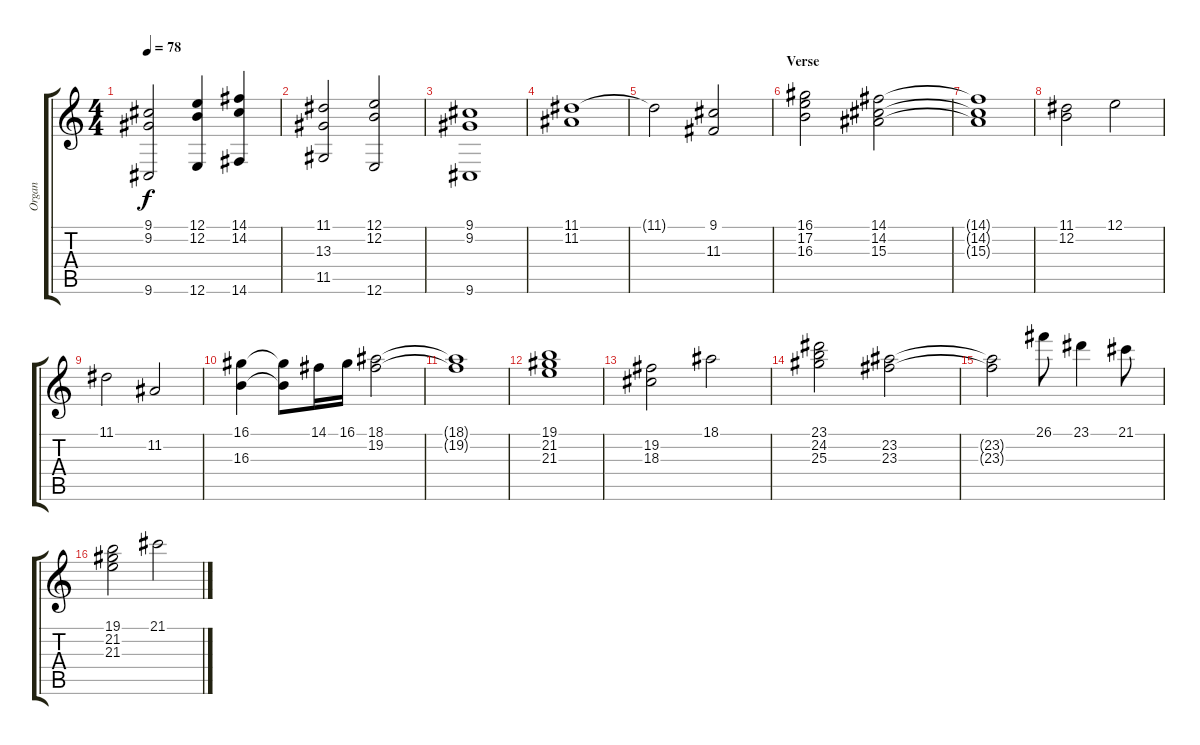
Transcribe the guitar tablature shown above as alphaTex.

\track ("Organ" "Organ") {instrument rockorgan}
\staff {score tabs}
\tuning (E4 B3 G3 D3 A2 E2) {hide}
\ts (4 4)
\tempo 78
\clef g2
\ks c
(9.1 9.2 9.6).2{dy f} (12.1 12.2 12.6).4 (14.1 14.2 14.6).4 |
(11.1 13.3 11.5).2 (12.1 12.2 12.6).2 |
(9.1 9.2 9.6).1 |
(11.1 11.2).1 |
11.1{t}.2 (9.1 11.3).2 |
\section ("" "Verse")
(16.1 17.2 16.3).2 (14.1 14.2 15.3).2 |
(14.1{t} 14.2{t} 15.3{t}).1 |
(11.1 12.2).2 12.1.2 |
11.1.2 11.2.2 |
(16.1 16.3).4 (16.1{t} 16.3{t}).8 14.1.16 16.1.16 (18.1 19.2).2 |
(18.1{t} 19.2{t}).1 |
(19.1 21.2 21.3).1 |
(19.2 18.3).2 18.1.2 |
(23.1 24.2 25.3).2 (23.2 23.3).2 |
(23.2{t} 23.3{t}).2 26.1.8 23.1.4 21.1.8 |
(19.1 21.2 21.3).2 21.1.2
